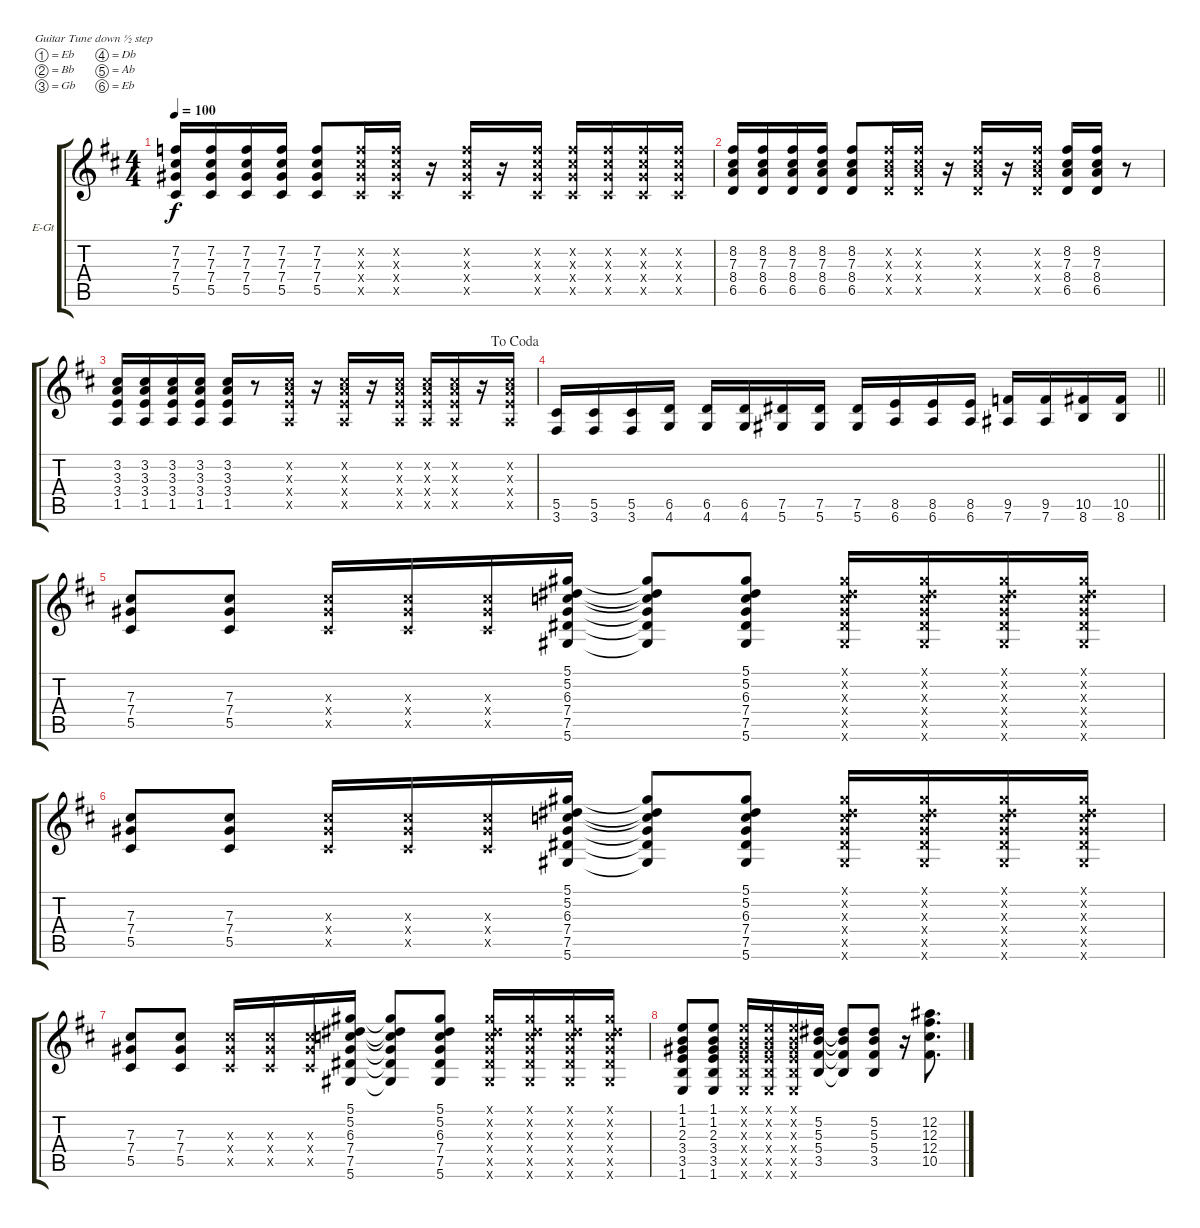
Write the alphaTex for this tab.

\bracketExtendMode groupsimilarinstruments
\firstSystemTrackNameOrientation horizontal
\otherSystemsTrackNameOrientation horizontal
\track ("Untitled" "E-Gt") {instrument overdrivenguitar}
\staff {score tabs}
\tuning (Eb4 Bb3 Gb3 Db3 Ab2 Eb2)
\ts (4 4)
\tempo 100
\clef g2
\ks d
(7.2 7.3 7.4 5.5).16{dy f} (7.2 7.3 7.4 5.5).16 (7.2 7.3 7.4 5.5).16 (7.2 7.3 7.4 5.5).16 (7.2 7.3 7.4 5.5).8 (7.2{x} 7.3{x} 7.4{x} 5.5{x}).16 (7.2{x} 7.3{x} 7.4{x} 5.5{x}).16 r.16 (7.2{x} 7.3{x} 7.4{x} 5.5{x}).16 r.16 (7.2{x} 7.3{x} 7.4{x} 5.5{x}).16 (7.2{x} 7.3{x} 7.4{x} 5.5{x}).16 (7.2{x} 7.3{x} 7.4{x} 5.5{x}).16 (7.2{x} 7.3{x} 7.4{x} 5.5{x}).16 (7.2{x} 7.3{x} 7.4{x} 5.5{x}).16 |
(8.2 7.3 8.4 6.5).16 (8.2 7.3 8.4 6.5).16 (8.2 7.3 8.4 6.5).16 (8.2 7.3 8.4 6.5).16 (8.2 7.3 8.4 6.5).8 (8.2{x} 7.3{x} 8.4{x} 6.5{x}).16 (8.2{x} 7.3{x} 8.4{x} 6.5{x}).16 r.16 (8.2{x} 7.3{x} 8.4{x} 6.5{x}).16 r.16 (8.2{x} 7.3{x} 8.4{x} 6.5{x}).16 (8.2 7.3 8.4 6.5).16 (8.2 7.3 8.4 6.5).16 r.8 |
\jump dacoda
(3.2 3.3 3.4 1.5).16 (3.2 3.3 3.4 1.5).16 (3.2 3.3 3.4 1.5).16 (3.2 3.3 3.4 1.5).16 (3.2 3.3 3.4 1.5).16 r.8 (3.2{x} 3.3{x} 3.4{x} 1.5{x}).16 r.16 (3.2{x} 3.3{x} 3.4{x} 1.5{x}).16 r.16 (3.2{x} 3.3{x} 3.4{x} 1.5{x}).16 (3.2{x} 3.3{x} 3.4{x} 1.5{x}).16 (3.2{x} 3.3{x} 3.4{x} 1.5{x}).16 r.16 (3.2{x} 3.3{x} 3.4{x} 1.5{x}).16 |
\barLineRight lightlight
(5.5 3.6).16 (5.5 3.6).16 (5.5 3.6).16 (6.5 4.6).16 (6.5 4.6).16 (6.5 4.6).16 (7.5 5.6).16 (7.5 5.6).16 (7.5 5.6).16 (8.5 6.6).16 (8.5 6.6).16 (8.5 6.6).16 (9.5 7.6).16 (9.5 7.6).16 (10.5 8.6).16 (10.5 8.6).16 |
(7.3 7.4 5.5).8 (7.3 7.4 5.5).8 (7.3{x} 7.4{x} 5.5{x}).16 (7.3{x} 7.4{x} 5.5{x}).16 (7.3{x} 7.4{x} 5.5{x}).16 (5.1 5.2 6.3 7.4 7.5 5.6).16 (5.1{t} 5.2{t} 6.3{t} 7.4{t} 7.5{t} 5.6{t}).8 (5.1 5.2 6.3 7.4 7.5 5.6).8 (5.1{x} 5.2{x} 6.3{x} 7.4{x} 7.5{x} 5.6{x}).16 (5.1{x} 5.2{x} 6.3{x} 7.4{x} 7.5{x} 5.6{x}).16 (5.1{x} 5.2{x} 6.3{x} 7.4{x} 7.5{x} 5.6{x}).16 (5.1{x} 5.2{x} 6.3{x} 7.4{x} 7.5{x} 5.6{x}).16 |
(7.3 7.4 5.5).8 (7.3 7.4 5.5).8 (7.3{x} 7.4{x} 5.5{x}).16 (7.3{x} 7.4{x} 5.5{x}).16 (7.3{x} 7.4{x} 5.5{x}).16 (5.1 5.2 6.3 7.4 7.5 5.6).16 (5.1{t} 5.2{t} 6.3{t} 7.4{t} 7.5{t} 5.6{t}).8 (5.1 5.2 6.3 7.4 7.5 5.6).8 (5.1{x} 5.2{x} 6.3{x} 7.4{x} 7.5{x} 5.6{x}).16 (5.1{x} 5.2{x} 6.3{x} 7.4{x} 7.5{x} 5.6{x}).16 (5.1{x} 5.2{x} 6.3{x} 7.4{x} 7.5{x} 5.6{x}).16 (5.1{x} 5.2{x} 6.3{x} 7.4{x} 7.5{x} 5.6{x}).16 |
(7.3 7.4 5.5).8 (7.3 7.4 5.5).8 (7.3{x} 7.4{x} 5.5{x}).16 (7.3{x} 7.4{x} 5.5{x}).16 (7.3{x} 7.4{x} 5.5{x}).16 (5.1 5.2 6.3 7.4 7.5 5.6).16 (5.1{t} 5.2{t} 6.3{t} 7.4{t} 7.5{t} 5.6{t}).8 (5.1 5.2 6.3 7.4 7.5 5.6).8 (5.1{x} 5.2{x} 6.3{x} 7.4{x} 7.5{x} 5.6{x}).16 (5.1{x} 5.2{x} 6.3{x} 7.4{x} 7.5{x} 5.6{x}).16 (5.1{x} 5.2{x} 6.3{x} 7.4{x} 7.5{x} 5.6{x}).16 (5.1{x} 5.2{x} 6.3{x} 7.4{x} 7.5{x} 5.6{x}).16 |
(1.1 1.2 2.3 3.4 3.5 1.6).8 (1.1 1.2 2.3 3.4 3.5 1.6).8 (1.1{x} 1.2{x} 2.3{x} 3.4{x} 3.5{x} 1.6{x}).16 (1.1{x} 1.2{x} 2.3{x} 3.4{x} 3.5{x} 1.6{x}).16 (1.1{x} 1.2{x} 2.3{x} 3.4{x} 3.5{x} 1.6{x}).16 (5.2 5.3 5.4 3.5).16 (5.2{t} 5.3{t} 5.4{t} 3.5{t}).8 (5.2 5.3 5.4 3.5).8 r.16 (12.2 12.3 12.4 10.5).8{d}
